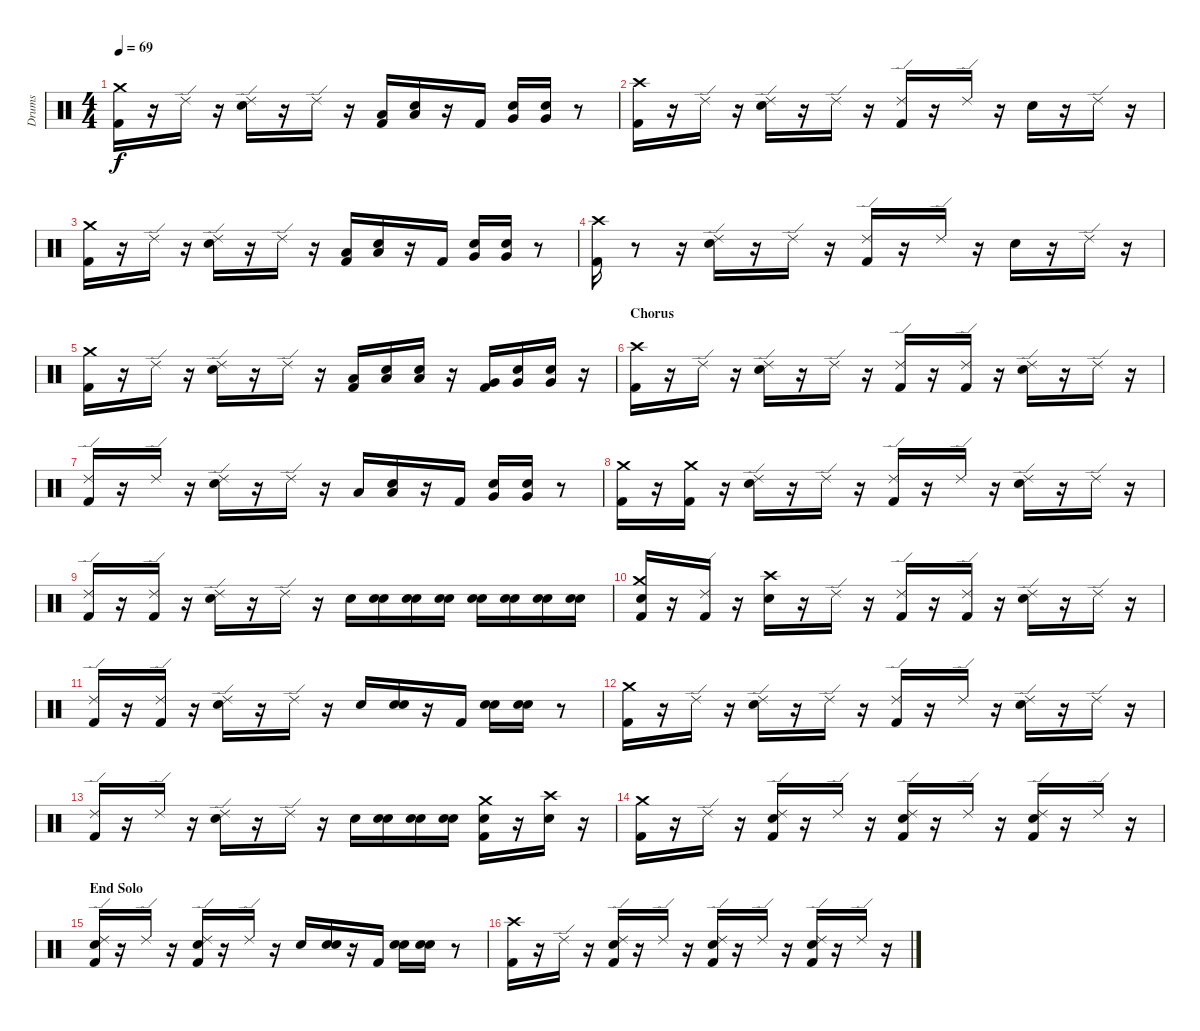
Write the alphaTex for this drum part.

\track ("Drums" "Drums") {instrument percussion}
\staff {score}
\articulation defaults
\ts (4 4)
\tempo 69
\clef neutral
\ks c
("Kick (hit) 2" "Crash medium (hit)").16{dy f} r.16 "Ride (edge) 2".16 r.16 ("Electric Snare (hit)" "Ride (edge) 2").16 r.16 "Ride (edge) 2".16 r.16 ("Kick (hit) 2" "Low Tom (hit)").16 ("Snare (hit)" "Low Tom (hit)").16 r.16 "Kick (hit) 2".16 ("Snare (hit)" "Very Low Tom (hit)").16 ("Snare (hit)" "Very Low Tom (hit)").16 r.8 |
("Kick (hit) 2" "Crash high (hit)").16 r.16 "Ride (edge) 2".16 r.16 ("Electric Snare (hit)" "Ride (edge) 2").16 r.16 "Ride (edge) 2".16 r.16 ("Kick (hit) 2" "Ride (edge) 2").16 r.16 "Ride (edge) 2".16 r.16 "Electric Snare (hit)".16 r.16 "Ride (edge) 2".16 r.16 |
("Kick (hit) 2" "Crash medium (hit)").16 r.16 "Ride (edge) 2".16 r.16 ("Electric Snare (hit)" "Ride (edge) 2").16 r.16 "Ride (edge) 2".16 r.16 ("Kick (hit) 2" "Low Tom (hit)").16 ("Snare (hit)" "Low Tom (hit)").16 r.16 "Kick (hit) 2".16 ("Snare (hit)" "Very Low Tom (hit)").16 ("Snare (hit)" "Very Low Tom (hit)").16 r.8 |
("Kick (hit) 2" "Crash high (hit)").16 r.8 r.16 ("Electric Snare (hit)" "Ride (edge) 2").16 r.16 "Ride (edge) 2".16 r.16 ("Kick (hit) 2" "Ride (edge) 2").16 r.16 "Ride (edge) 2".16 r.16 "Electric Snare (hit)".16 r.16 "Ride (edge) 2".16 r.16 |
("Kick (hit) 2" "Crash medium (hit)").16 r.16 "Ride (edge) 2".16 r.16 ("Electric Snare (hit)" "Ride (edge) 2").16 r.16 "Ride (edge) 2".16 r.16 ("Kick (hit) 2" "Low Tom (hit)").16 ("Snare (hit)" "Low Tom (hit)").16 ("Snare (hit)" "Low Tom (hit)").16 r.16 ("Kick (hit) 2" "Very Low Tom (hit)").16 ("Snare (hit)" "Very Low Tom (hit)").16 ("Snare (hit)" "Very Low Tom (hit)").16 r.16 |
\section ("" "Chorus")
("Kick (hit) 2" "Crash high (hit)").16 r.16 "Ride (edge) 2".16 r.16 ("Electric Snare (hit)" "Ride (edge) 2").16 r.16 "Ride (edge) 2".16 r.16 ("Kick (hit) 2" "Ride (edge) 2").16 r.16 ("Kick (hit) 2" "Ride (edge) 2").16 r.16 ("Electric Snare (hit)" "Ride (edge) 2").16 r.16 "Ride (edge) 2".16 r.16 |
("Kick (hit) 2" "Ride (edge) 2").16 r.16 "Ride (edge) 2".16 r.16 ("Electric Snare (hit)" "Ride (edge) 2").16 r.16 "Ride (edge) 2".16 r.16 "Low Tom (hit)".16 ("Snare (hit)" "Low Tom (hit)").16 r.16 "Kick (hit) 2".16 ("Snare (hit)" "Very Low Tom (hit)").16 ("Snare (hit)" "Very Low Tom (hit)").16 r.8 |
("Kick (hit) 2" "Crash medium (hit)").16 r.16 ("Kick (hit) 2" "Crash medium (hit)").16 r.16 ("Electric Snare (hit)" "Ride (edge) 2").16 r.16 "Ride (edge) 2".16 r.16 ("Kick (hit) 2" "Ride (edge) 2").16 r.16 "Ride (edge) 2".16 r.16 ("Electric Snare (hit)" "Ride (edge) 2").16 r.16 "Ride (edge) 2".16 r.16 |
("Kick (hit) 2" "Ride (edge) 2").16 r.16 ("Kick (hit) 2" "Ride (edge) 2").16 r.16 ("Electric Snare (hit)" "Ride (edge) 2").16 r.16 "Ride (edge) 2".16 r.16 "Electric Snare (hit)".16 ("Snare (hit)" "Electric Snare (hit)").16 ("Snare (hit)" "Electric Snare (hit)").16 ("Snare (hit)" "Electric Snare (hit)").16 ("Snare (hit)" "Electric Snare (hit)").16 ("Snare (hit)" "Electric Snare (hit)").16 ("Snare (hit)" "Electric Snare (hit)").16 ("Snare (hit)" "Electric Snare (hit)").16 |
("Snare (hit)" "Kick (hit) 2" "Crash medium (hit)").16 r.16 ("Kick (hit) 2" "Ride (edge) 2").16 r.16 ("Electric Snare (hit)" "Crash high (hit)").16 r.16 "Ride (edge) 2".16 r.16 ("Kick (hit) 2" "Ride (edge) 2").16 r.16 ("Kick (hit) 2" "Ride (edge) 2").16 r.16 ("Electric Snare (hit)" "Ride (edge) 2").16 r.16 "Ride (edge) 2".16 r.16 |
("Kick (hit) 2" "Ride (edge) 2").16 r.16 ("Kick (hit) 2" "Ride (edge) 2").16 r.16 ("Electric Snare (hit)" "Ride (edge) 2").16 r.16 "Ride (edge) 2".16 r.16 "Electric Snare (hit)".16 ("Snare (hit)" "Electric Snare (hit)").16 r.16 "Kick (hit) 2".16 ("Snare (hit)" "Electric Snare (hit)").16 ("Snare (hit)" "Electric Snare (hit)").16 r.8 |
("Kick (hit) 2" "Crash medium (hit)").16 r.16 "Ride (edge) 2".16 r.16 ("Electric Snare (hit)" "Ride (edge) 2").16 r.16 "Ride (edge) 2".16 r.16 ("Kick (hit) 2" "Ride (edge) 2").16 r.16 "Ride (edge) 2".16 r.16 ("Electric Snare (hit)" "Ride (edge) 2").16 r.16 "Ride (edge) 2".16 r.16 |
("Kick (hit) 2" "Ride (edge) 2").16 r.16 "Ride (edge) 2".16 r.16 ("Electric Snare (hit)" "Ride (edge) 2").16 r.16 "Ride (edge) 2".16 r.16 "Electric Snare (hit)".16 ("Snare (hit)" "Electric Snare (hit)").16 ("Snare (hit)" "Electric Snare (hit)").16 ("Snare (hit)" "Electric Snare (hit)").16 ("Snare (hit)" "Kick (hit) 2" "Crash medium (hit)").16 r.16 ("Electric Snare (hit)" "Crash high (hit)").16 r.16 |
("Kick (hit) 2" "Crash medium (hit)").16 r.16 "Ride (edge) 2".16 r.16 ("Kick (hit) 2" "Electric Snare (hit)" "Ride (edge) 2").16 r.16 "Ride (edge) 2".16 r.16 ("Kick (hit) 2" "Electric Snare (hit)" "Ride (edge) 2").16 r.16 "Ride (edge) 2".16 r.16 ("Kick (hit) 2" "Electric Snare (hit)" "Ride (edge) 2").16 r.16 "Ride (edge) 2".16 r.16 |
\section ("" "End Solo")
("Kick (hit) 2" "Electric Snare (hit)" "Ride (edge) 2").16 r.16 "Ride (edge) 2".16 r.16 ("Kick (hit) 2" "Electric Snare (hit)" "Ride (edge) 2").16 r.16 "Ride (edge) 2".16 r.16 "Electric Snare (hit)".16 ("Snare (hit)" "Electric Snare (hit)").16 r.16 "Kick (hit) 2".16 ("Snare (hit)" "Electric Snare (hit)").16 ("Snare (hit)" "Electric Snare (hit)").16 r.8 |
("Kick (hit) 2" "Crash high (hit)").16 r.16 "Ride (edge) 2".16 r.16 ("Kick (hit) 2" "Electric Snare (hit)" "Ride (edge) 2").16 r.16 "Ride (edge) 2".16 r.16 ("Kick (hit) 2" "Electric Snare (hit)" "Ride (edge) 2").16 r.16 "Ride (edge) 2".16 r.16 ("Kick (hit) 2" "Electric Snare (hit)" "Ride (edge) 2").16 r.16 "Ride (edge) 2".16 r.16
